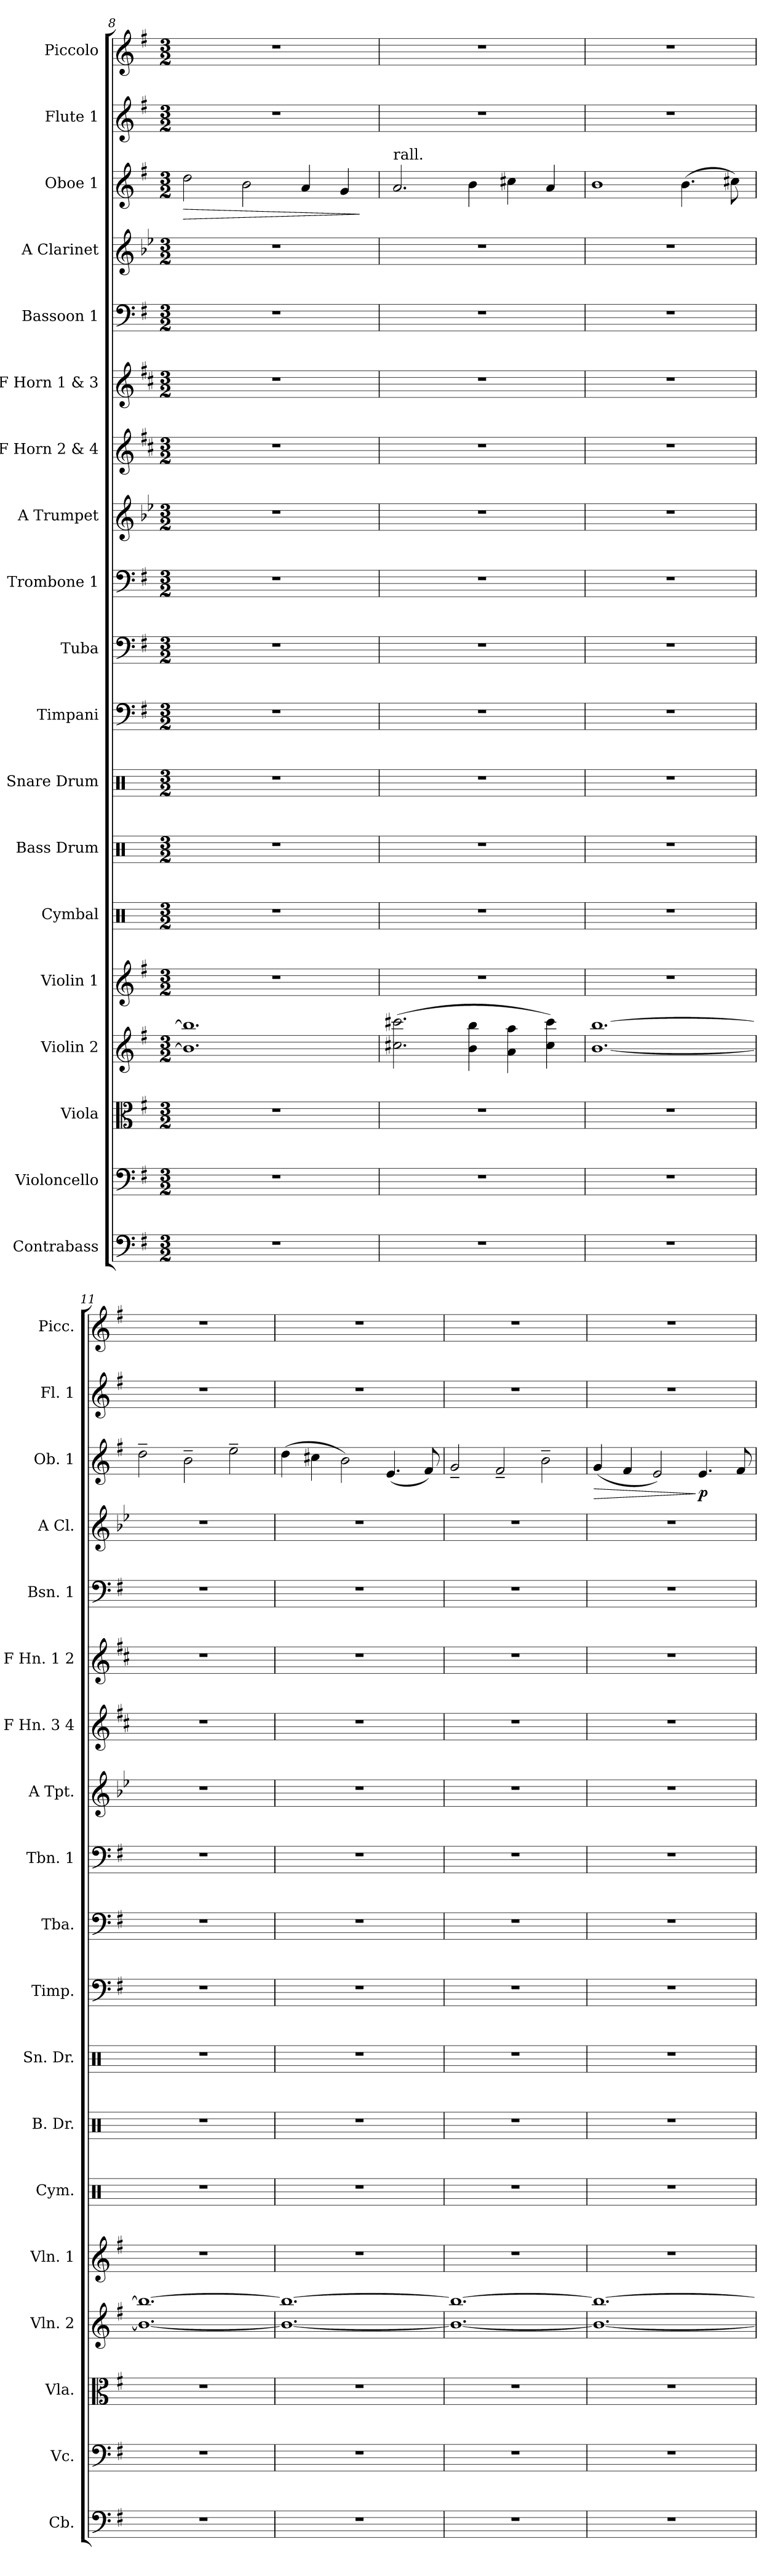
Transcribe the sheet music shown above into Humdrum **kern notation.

**kern	**kern	**kern	**kern	**kern	**kern	**kern	**kern	**kern	**kern	**kern	**kern	**kern	**kern	**kern	**kern	**kern	**dynam	**kern	**kern
*part19	*part18	*part17	*part16	*part15	*part14	*part13	*part12	*part11	*part10	*part9	*part8	*part7	*part6	*part5	*part4	*part3	*part3	*part2	*part1
*staff19	*staff18	*staff17	*staff16	*staff15	*staff14	*staff13	*staff12	*staff11	*staff10	*staff9	*staff8	*staff7	*staff6	*staff5	*staff4	*staff3	*staff3	*staff2	*staff1
*I"Contrabass	*I"Violoncello	*I"Viola	*I"Violin 2	*I"Violin 1	*I"Cymbal	*I"Bass Drum	*I"Snare Drum	*I"Timpani	*I"Tuba	*I"Trombone 1	*I"A Trumpet	*I"F Horn 2 &amp; 4	*I"F Horn 1 &amp; 3	*I"Bassoon 1	*I"A Clarinet	*I"Oboe 1	*	*I"Flute 1	*I"Piccolo
*I'Cb.	*I'Vc.	*I'Vla.	*I'Vln. 2	*I'Vln. 1	*I'Cym.	*I'B. Dr.	*I'Sn. Dr.	*I'Timp.	*I'Tba.	*I'Tbn. 1	*I'A Tpt.	*I'F Hn. 3 4	*I'F Hn. 1 2	*I'Bsn. 1	*I'A Cl.	*I'Ob. 1	*	*I'Fl. 1	*I'Picc.
*clefF4	*clefF4	*clefC3	*clefG2	*clefG2	*clefX	*clefX	*clefX	*clefF4	*clefF4	*clefF4	*clefG2	*clefG2	*clefG2	*clefF4	*clefG2	*clefG2	*	*clefG2	*clefG2
*ITrd7c12	*	*	*	*	*	*	*	*	*	*	*ITrd2c3	*ITrd4c7	*ITrd4c7	*	*ITrd2c3	*	*	*	*ITrd-7c-12
*k[f#]	*k[f#]	*k[f#]	*k[f#]	*k[f#]	*k[]	*k[]	*k[]	*k[f#]	*k[f#]	*k[f#]	*k[f#]	*k[f#]	*k[f#]	*k[f#]	*k[f#]	*k[f#]	*	*k[f#]	*k[f#]
*M3/2	*M3/2	*M3/2	*M3/2	*M3/2	*M3/2	*M3/2	*M3/2	*M3/2	*M3/2	*M3/2	*M3/2	*M3/2	*M3/2	*M3/2	*M3/2	*M3/2	*	*M3/2	*M3/2
=8	=8	=8	=8	=8	=8	=8	=8	=8	=8	=8	=8	=8	=8	=8	=8	=8	=8	=8	=8
!	!	!	!	!	!	!	!	!	!	!	!	!	!	!	!	!	!LO:HP:b	!	!
1.r	1.r	1.r	1.b] 1.bb]	1.r	1.r	1.r	1.r	1.r	1.r	1.r	1.r	1.r	1.r	1.r	1.r	2dd\	>	1.r	1.r
.	.	.	.	.	.	.	.	.	.	.	.	.	.	.	.	2b\	.	.	.
.	.	.	.	.	.	.	.	.	.	.	.	.	.	.	.	4a/	.	.	.
.	.	.	.	.	.	.	.	.	.	.	.	.	.	.	.	4g/	.	.	.
.	.	.	.	.	.	.	.	.	.	.	.	.	.	.	.	.	]	.	.
!!LO:PB:g=z
=9	=9	=9	=9	=9	=9	=9	=9	=9	=9	=9	=9	=9	=9	=9	=9	=9	=9	=9	=9
*	*	*	*	*	*	*	*	*	*	*	*	*	*	*	*	*	*	*	*MM210
!	!	!	!	!	!	!	!	!	!	!	!	!	!	!	!	!LO:TX:a:t=rall.	!	!	!
1.r	1.r	1.r	(2.cc#X\ 2.ccc#X\	1.r	1.r	1.r	1.r	1.r	1.r	1.r	1.r	1.r	1.r	1.r	1.r	2.a/	.	1.r	1.r
.	.	.	4b\ 4bb\	.	.	.	.	.	.	.	.	.	.	.	.	4b\	.	.	.
.	.	.	4a\ 4aa\	.	.	.	.	.	.	.	.	.	.	.	.	4cc#X\	.	.	.
.	.	.	4cc#\ 4ccc#\)	.	.	.	.	.	.	.	.	.	.	.	.	4a/	.	.	.
=10	=10	=10	=10	=10	=10	=10	=10	=10	=10	=10	=10	=10	=10	=10	=10	=10	=10	=10	=10
1.r	1.r	1.r	[1.b [1.bb	1.r	1.r	1.r	1.r	1.r	1.r	1.r	1.r	1.r	1.r	1.r	1.r	1b	.	1.r	1.r
.	.	.	.	.	.	.	.	.	.	.	.	.	.	.	.	(4.b\	.	.	.
.	.	.	.	.	.	.	.	.	.	.	.	.	.	.	.	8cc#X\)	.	.	.
=11	=11	=11	=11	=11	=11	=11	=11	=11	=11	=11	=11	=11	=11	=11	=11	=11	=11	=11	=11
1.r	1.r	1.r	1.b_ 1.bb_	1.r	1.r	1.r	1.r	1.r	1.r	1.r	1.r	1.r	1.r	1.r	1.r	2dd~\	.	1.r	1.r
.	.	.	.	.	.	.	.	.	.	.	.	.	.	.	.	2b~\	.	.	.
.	.	.	.	.	.	.	.	.	.	.	.	.	.	.	.	2ee~\	.	.	.
=12	=12	=12	=12	=12	=12	=12	=12	=12	=12	=12	=12	=12	=12	=12	=12	=12	=12	=12	=12
1.r	1.r	1.r	1.b_ 1.bb_	1.r	1.r	1.r	1.r	1.r	1.r	1.r	1.r	1.r	1.r	1.r	1.r	(4dd\	.	1.r	1.r
.	.	.	.	.	.	.	.	.	.	.	.	.	.	.	.	4cc#X\	.	.	.
.	.	.	.	.	.	.	.	.	.	.	.	.	.	.	.	2b\)	.	.	.
.	.	.	.	.	.	.	.	.	.	.	.	.	.	.	.	(4.e/	.	.	.
.	.	.	.	.	.	.	.	.	.	.	.	.	.	.	.	8f#/)	.	.	.
=13	=13	=13	=13	=13	=13	=13	=13	=13	=13	=13	=13	=13	=13	=13	=13	=13	=13	=13	=13
1.r	1.r	1.r	1.b_ 1.bb_	1.r	1.r	1.r	1.r	1.r	1.r	1.r	1.r	1.r	1.r	1.r	1.r	2g~/	.	1.r	1.r
.	.	.	.	.	.	.	.	.	.	.	.	.	.	.	.	2f#~/	.	.	.
.	.	.	.	.	.	.	.	.	.	.	.	.	.	.	.	2b~\	.	.	.
=14	=14	=14	=14	=14	=14	=14	=14	=14	=14	=14	=14	=14	=14	=14	=14	=14	=14	=14	=14
!	!	!	!	!	!	!	!	!	!	!	!	!	!	!	!	!	!LO:HP:b	!	!
1.r	1.r	1.r	1.b_ 1.bb_	1.r	1.r	1.r	1.r	1.r	1.r	1.r	1.r	1.r	1.r	1.r	1.r	(4g/	>	1.r	1.r
.	.	.	.	.	.	.	.	.	.	.	.	.	.	.	.	4f#/	.	.	.
.	.	.	.	.	.	.	.	.	.	.	.	.	.	.	.	2e/)	.	.	.
!	!	!	!	!	!	!	!	!	!	!	!	!	!	!	!	!	!LO:DY:n=1:b	!	!
.	.	.	.	.	.	.	.	.	.	.	.	.	.	.	.	4.e/	] p	.	.
.	.	.	.	.	.	.	.	.	.	.	.	.	.	.	.	8f#/	.	.	.
=	=	=	=	=	=	=	=	=	=	=	=	=	=	=	=	=	=	=	=
*-	*-	*-	*-	*-	*-	*-	*-	*-	*-	*-	*-	*-	*-	*-	*-	*-	*-	*-	*-
